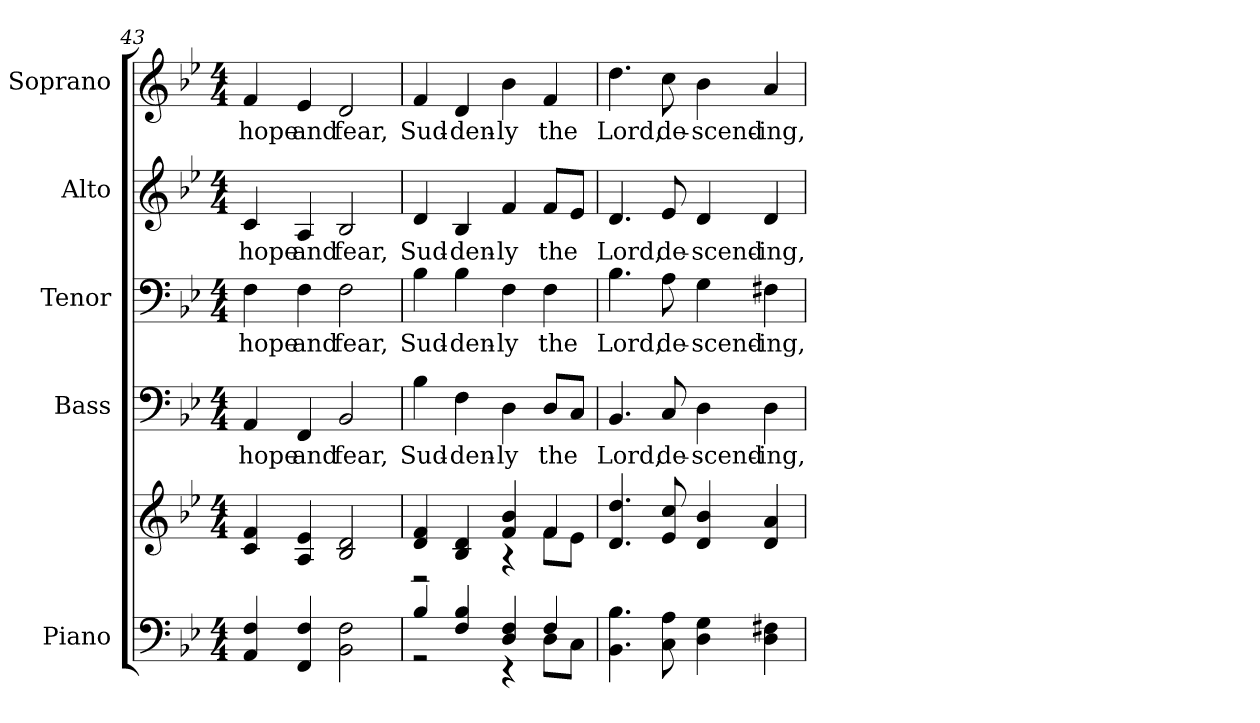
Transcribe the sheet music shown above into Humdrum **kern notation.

**kern	**kern	**kern	**text	**kern	**text	**kern	**text	**kern	**text
*part5	*part5	*part4	*part4	*part3	*part3	*part2	*part2	*part1	*part1
*staff6	*staff5	*staff4	*staff4	*staff3	*staff3	*staff2	*staff2	*staff1	*staff1
*I"Piano	*	*I"Bass	*	*I"Tenor	*	*I"Alto	*	*I"Soprano	*
*I'Pno.	*	*I'B.	*	*I'T.	*	*I'A.	*	*I'S.	*
!!LO:PB:g=z
*clefF4	*clefG2	*clefF4	*	*clefF4	*	*clefG2	*	*clefG2	*
*k[b-e-]	*k[b-e-]	*k[b-e-]	*	*k[b-e-]	*	*k[b-e-]	*	*k[b-e-]	*
*B-:	*B-:	*B-:	*	*B-:	*	*B-:	*	*B-:	*
*M4/4	*M4/4	*M4/4	*	*M4/4	*	*M4/4	*	*M4/4	*
=43	=43	=43	=43	=43	=43	=43	=43	=43	=43
!	!	!	!LO:LY:b:color=#000000	!	!	!	!	!	!
!	!	!	!	!	!LO:LY:b:color=#000000	!	!	!	!
!	!	!	!	!	!	!	!LO:LY:b:color=#000000	!	!
!	!	!	!	!	!	!	!	!	!LO:LY:b:color=#000000
4AAi/ 4Fi	4ci/ 4fi	4AAi/	hope	4Fi\	hope	4ci/	hope	4fi/	hope
!	!	!	!LO:LY:b:color=#000000	!	!	!	!	!	!
!	!	!	!	!	!LO:LY:b:color=#000000	!	!	!	!
!	!	!	!	!	!	!	!LO:LY:b:color=#000000	!	!
!	!	!	!	!	!	!	!	!	!LO:LY:b:color=#000000
4FFi/ 4Fi	4Ai/ 4e-i	4FFi/	and	4Fi\	and	4Ai/	and	4e-i/	and
!	!	!	!LO:LY:b:color=#000000	!	!	!	!	!	!
!	!	!	!	!	!LO:LY:b:color=#000000	!	!	!	!
!	!	!	!	!	!	!	!LO:LY:b:color=#000000	!	!
!	!	!	!	!	!	!	!	!	!LO:LY:b:color=#000000
2BB-i\ 2Fi	2B-i/ 2di	2BB-i/	fear,	2Fi\	fear,	2B-i/	fear,	2di/	fear,
=44	=44	=44	=44	=44	=44	=44	=44	=44	=44
*^	*^	*	*	*	*	*	*	*	*
!	!	!	!	!	!LO:LY:b:color=#000000	!	!	!	!	!	!
!	!	!	!	!	!	!	!LO:LY:b:color=#000000	!	!	!	!
!	!	!	!	!	!	!	!	!	!LO:LY:b:color=#000000	!	!
!	!	!	!	!	!	!	!	!	!	!	!LO:LY:b:color=#000000
4B-i/	2r	4di/ 4fi	2r	4B-i\	Sud-	4B-i\	Sud-	4di/	Sud-	4fi/	Sud-
!	!	!	!	!	!LO:LY:b:color=#000000	!	!	!	!	!	!
!	!	!	!	!	!	!	!LO:LY:b:color=#000000	!	!	!	!
!	!	!	!	!	!	!	!	!	!LO:LY:b:color=#000000	!	!
!	!	!	!	!	!	!	!	!	!	!	!LO:LY:b:color=#000000
4Fi/ 4B-i	.	4B-i/ 4di	.	4Fi\	-den-	4B-i\	-den-	4B-i/	-den-	4di/	-den-
!	!	!	!	!	!LO:LY:b:color=#000000	!	!	!	!	!	!
!	!	!	!	!	!	!	!LO:LY:b:color=#000000	!	!	!	!
!	!	!	!	!	!	!	!	!	!LO:LY:b:color=#000000	!	!
!	!	!	!	!	!	!	!	!	!	!	!LO:LY:b:color=#000000
4Di/ 4Fi	4r	4fi/ 4b-i	4r	4Di\	-ly	4Fi\	-ly	4fi/	-ly	4b-i\	-ly
!	!	!	!	!	!LO:LY:b:color=#000000	!	!	!	!	!	!
!	!	!	!	!	!	!	!LO:LY:b:color=#000000	!	!	!	!
!	!	!	!	!	!	!	!	!	!LO:LY:b:color=#000000	!	!
!	!	!	!	!	!	!	!	!	!	!	!LO:LY:b:color=#000000
4Fi/	8Di\L	4fi/	8fi\L	8Di/L	the	4Fi\	the	8fi/L	the	4fi/	the
.	8Ci\J	.	8e-i\J	8Ci/J	.	.	.	8e-i/J	.	.	.
*v	*v	*	*	*	*	*	*	*	*	*	*
*	*v	*v	*	*	*	*	*	*	*	*
!!LO:PB:g=z
=45	=45	=45	=45	=45	=45	=45	=45	=45	=45
*^	*^	*	*	*	*	*	*	*	*
!	!	!	!	!	!LO:LY:b:color=#000000	!	!	!	!	!	!
*v	*v	*	*	*	*	*	*	*	*	*	*
*	*v	*v	*	*	*	*	*	*	*	*
*^	*^	*	*	*	*	*	*	*	*
!	!	!	!	!	!	!	!LO:LY:b:color=#000000	!	!	!	!
*v	*v	*	*	*	*	*	*	*	*	*	*
*	*v	*v	*	*	*	*	*	*	*	*
*^	*^	*	*	*	*	*	*	*	*
!	!	!	!	!	!	!	!	!	!LO:LY:b:color=#000000	!	!
*v	*v	*	*	*	*	*	*	*	*	*	*
*	*v	*v	*	*	*	*	*	*	*	*
*^	*^	*	*	*	*	*	*	*	*
!	!	!	!	!	!	!	!	!	!	!	!LO:LY:b:color=#000000
*v	*v	*	*	*	*	*	*	*	*	*	*
*	*v	*v	*	*	*	*	*	*	*	*
4.BB-i\ 4.B-i	4.di/ 4.ddi	4.BB-i/	Lord,	4.B-i\	Lord,	4.di/	Lord,	4.ddi\	Lord,
!	!	!	!LO:LY:b:color=#000000	!	!	!	!	!	!
!	!	!	!	!	!LO:LY:b:color=#000000	!	!	!	!
!	!	!	!	!	!	!	!LO:LY:b:color=#000000	!	!
!	!	!	!	!	!	!	!	!	!LO:LY:b:color=#000000
8Ci\ 8Ai	8e-i/ 8cci	8Ci/	de-	8Ai\	de-	8e-i/	de-	8cci\	de-
!	!	!	!LO:LY:b:color=#000000	!	!	!	!	!	!
!	!	!	!	!	!LO:LY:b:color=#000000	!	!	!	!
!	!	!	!	!	!	!	!LO:LY:b:color=#000000	!	!
!	!	!	!	!	!	!	!	!	!LO:LY:b:color=#000000
4Di\ 4Gi	4di/ 4b-i	4Di\	-scend-	4Gi\	-scend-	4di/	-scend-	4b-i\	-scend-
!	!	!	!LO:LY:b:color=#000000	!	!	!	!	!	!
!	!	!	!	!	!LO:LY:b:color=#000000	!	!	!	!
!	!	!	!	!	!	!	!LO:LY:b:color=#000000	!	!
!	!	!	!	!	!	!	!	!	!LO:LY:b:color=#000000
4Di\ 4F#Xi	4di/ 4ai	4Di\	-ing,	4F#Xi\	-ing,	4di/	-ing,	4ai/	-ing,
=	=	=	=	=	=	=	=	=	=
*-	*-	*-	*-	*-	*-	*-	*-	*-	*-
